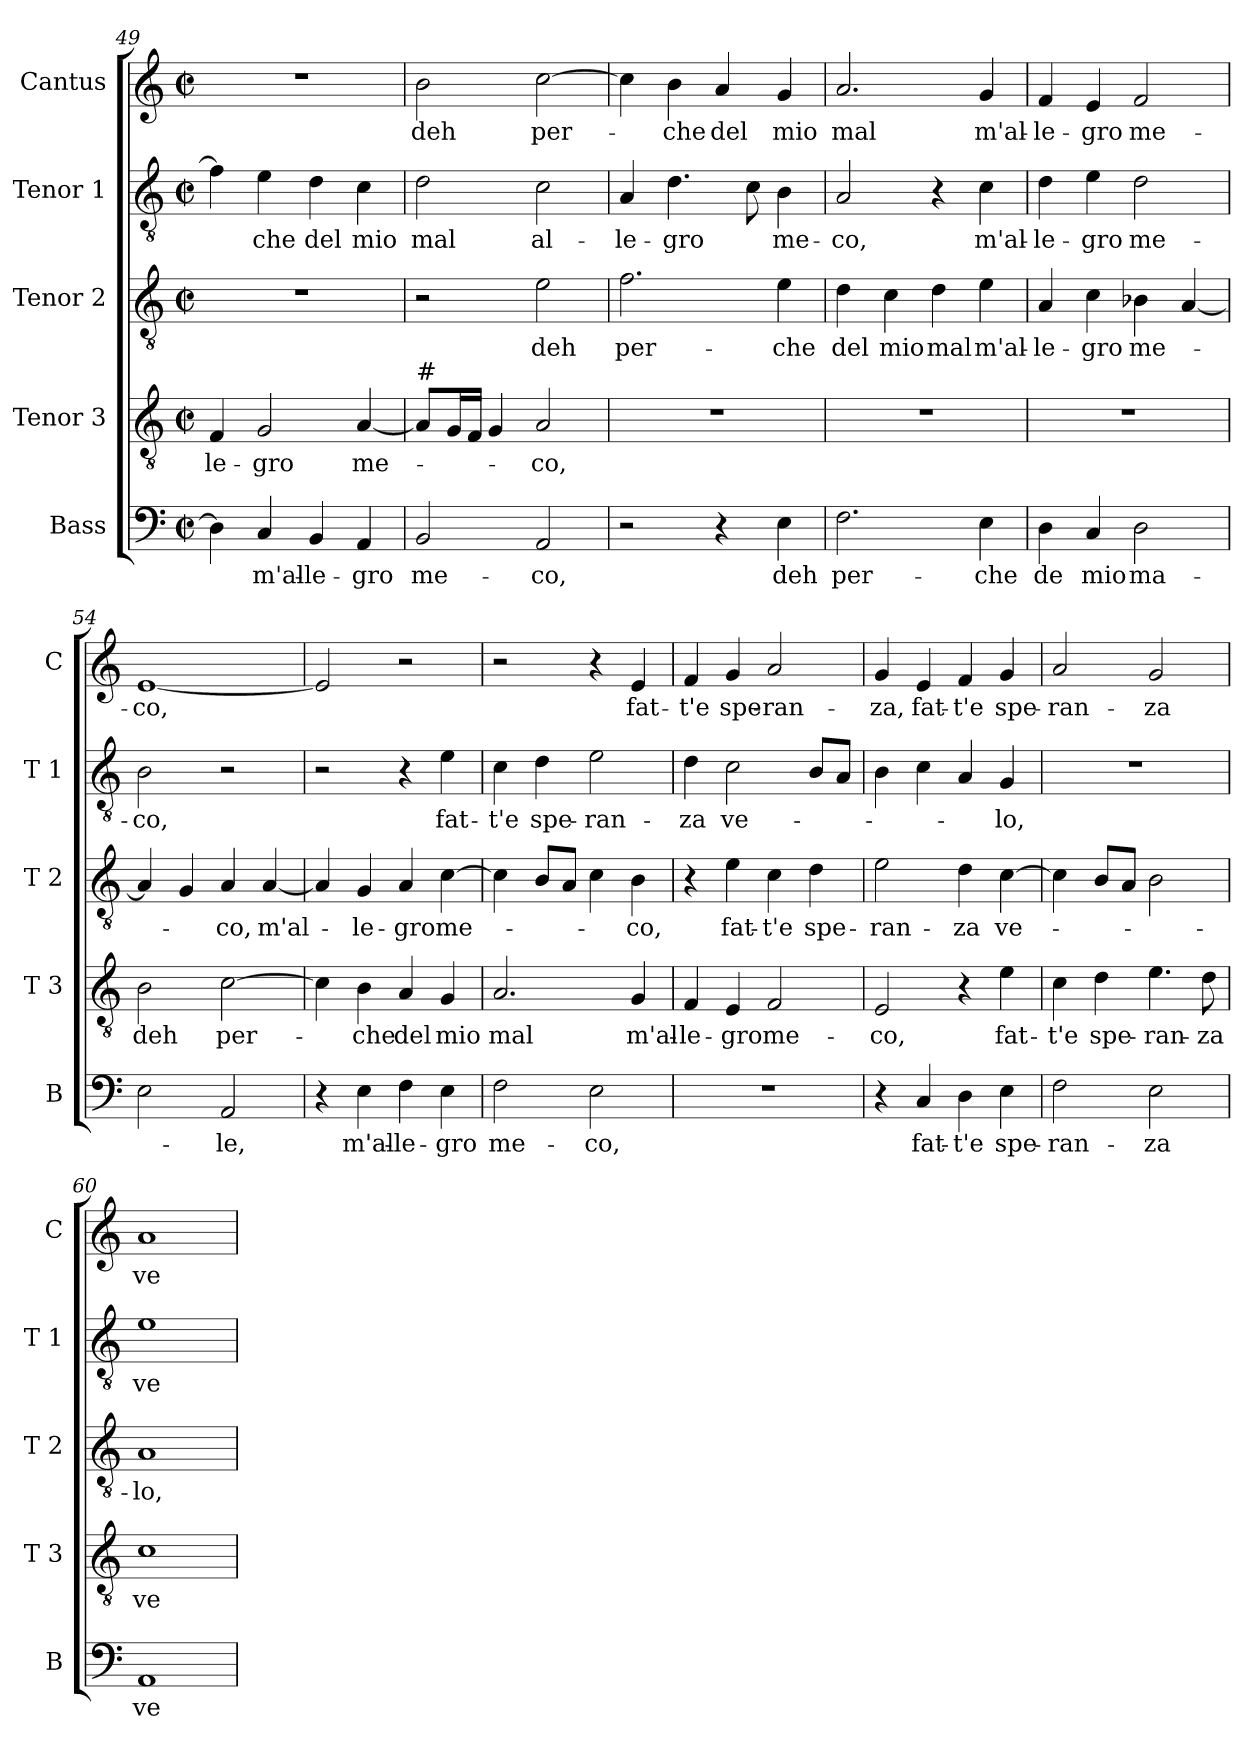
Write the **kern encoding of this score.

**kern	**text	**kern	**text	**kern	**text	**kern	**text	**kern	**text
*part5	*part5	*part4	*part4	*part3	*part3	*part2	*part2	*part1	*part1
*staff5	*staff5	*staff4	*staff4	*staff3	*staff3	*staff2	*staff2	*staff1	*staff1
*I"Bass	*	*I"Tenor 3	*	*I"Tenor 2	*	*I"Tenor 1	*	*I"Cantus	*
*I'B	*	*I'T 3	*	*I'T 2	*	*I'T 1	*	*I'C	*
*clefF4	*	*clefGv2	*	*clefGv2	*	*clefGv2	*	*clefG2	*
*k[]	*	*k[]	*	*k[]	*	*k[]	*	*k[]	*
*C:	*	*C:	*	*C:	*	*C:	*	*C:	*
*M2/2	*	*M2/2	*	*M2/2	*	*M2/2	*	*M2/2	*
*met(c|)	*	*met(c|)	*	*met(c|)	*	*met(c|)	*	*met(c|)	*
=49	=49	=49	=49	=49	=49	=49	=49	=49	=49
4D\]	.	4F/	-le-	1r	.	4f\]	.	1r	.
4C/	m'al-	2G/	-gro	.	.	4e\	-che	.	.
4BB/	-le-	.	.	.	.	4d\	del	.	.
4AA/	-gro	[4A/	me-	.	.	4c\	mio	.	.
=50	=50	=50	=50	=50	=50	=50	=50	=50	=50
!	!	!LO:TX:a:t=#	!	!	!	!	!	!	!
2BB/	me-	8A/L]	.	2r	.	2d\	mal	2b\	deh
.	.	16G/L	.	.	.	.	.	.	.
.	.	16F/JJ	.	.	.	.	.	.	.
.	.	4G/	.	.	.	.	.	.	.
2AA/	-co,	2A/	-co,	2e\	deh	2c\	al-	[2cc\	per-
=51	=51	=51	=51	=51	=51	=51	=51	=51	=51
2r	.	1r	.	2.f\	per-	4A/	-le-	4cc\]	.
.	.	.	.	.	.	4.d\	-gro	4b\	-che
4r	.	.	.	.	.	.	.	4a/	del
.	.	.	.	.	.	8c\	.	.	.
4E\	deh	.	.	4e\	-che	4B\	me-	4g/	mio
!!LO:LB:g=z
=52	=52	=52	=52	=52	=52	=52	=52	=52	=52
2.F\	per-	1r	.	4d\	del	2A/	-co,	2.a/	mal
.	.	.	.	4c\	mio	.	.	.	.
.	.	.	.	4d\	mal	4r	.	.	.
4E\	-che	.	.	4e\	m'al-	4c\	m'al-	4g/	m'al-
=53	=53	=53	=53	=53	=53	=53	=53	=53	=53
4D\	de	1r	.	4A/	-le-	4d\	-le-	4f/	-le-
4C/	mio	.	.	4c\	-gro	4e\	-gro	4e/	-gro
2D\	ma-	.	.	4B-X\	me-	2d\	me-	2f/	me-
.	.	.	.	[4A/	.	.	.	.	.
=54	=54	=54	=54	=54	=54	=54	=54	=54	=54
2E\	.	2B\	deh	4A/]	.	2B\	-co,	[1e	-co,
.	.	.	.	4G/	.	.	.	.	.
2AA/	-le,	[2c\	per-	4A/	-co,	2r	.	.	.
.	.	.	.	[4A/	m'al-	.	.	.	.
=55	=55	=55	=55	=55	=55	=55	=55	=55	=55
4r	.	4c\]	.	4A/]	.	2r	.	2e/]	.
4E\	m'al-	4B\	-che	4G/	-le-	.	.	.	.
4F\	-le-	4A/	del	4A/	-gro	4r	.	2r	.
4E\	-gro	4G/	mio	[4c\	me-	4e\	fat-	.	.
=56	=56	=56	=56	=56	=56	=56	=56	=56	=56
2F\	me-	2.A/	mal	4c\]	.	4c\	-t'e	2r	.
.	.	.	.	8B/L	.	4d\	spe-	.	.
.	.	.	.	8A/J	.	.	.	.	.
2E\	-co,	.	.	4c\	.	2e\	-ran-	4r	.
.	.	4G/	m'al-	4B\	-co,	.	.	4e/	fat-
!!LO:PB:g=z
=57	=57	=57	=57	=57	=57	=57	=57	=57	=57
1r	.	4F/	-le-	4r	.	4d\	-za	4f/	-t'e
.	.	4E/	-gro	4e\	fat-	2c\	ve-	4g/	spe-
.	.	2F/	me-	4c\	-t'e	.	.	2a/	-ran-
.	.	.	.	4d\	spe-	8B/L	.	.	.
.	.	.	.	.	.	8A/J	.	.	.
=58	=58	=58	=58	=58	=58	=58	=58	=58	=58
4r	.	2E/	-co,	2e\	-ran-	4B\	.	4g/	-za,
4C/	fat-	.	.	.	.	4c\	.	4e/	fat-
4D\	-t'e	4r	.	4d\	-za	4A/	.	4f/	-t'e
4E\	spe-	4e\	fat-	[4c\	ve-	4G/	-lo,	4g/	spe-
=59	=59	=59	=59	=59	=59	=59	=59	=59	=59
2F\	-ran-	4c\	-t'e	4c\]	.	1r	.	2a/	-ran-
.	.	4d\	spe-	8B/L	.	.	.	.	.
.	.	.	.	8A/J	.	.	.	.	.
2E\	-za	4.e\	-ran-	2B\	.	.	.	2g/	-za
.	.	8d\	-za	.	.	.	.	.	.
=60	=60	=60	=60	=60	=60	=60	=60	=60	=60
1AA	ve-	1c	ve-	1A	-lo,	1e	ve-	1a	ve-
=	=	=	=	=	=	=	=	=	=
*-	*-	*-	*-	*-	*-	*-	*-	*-	*-
